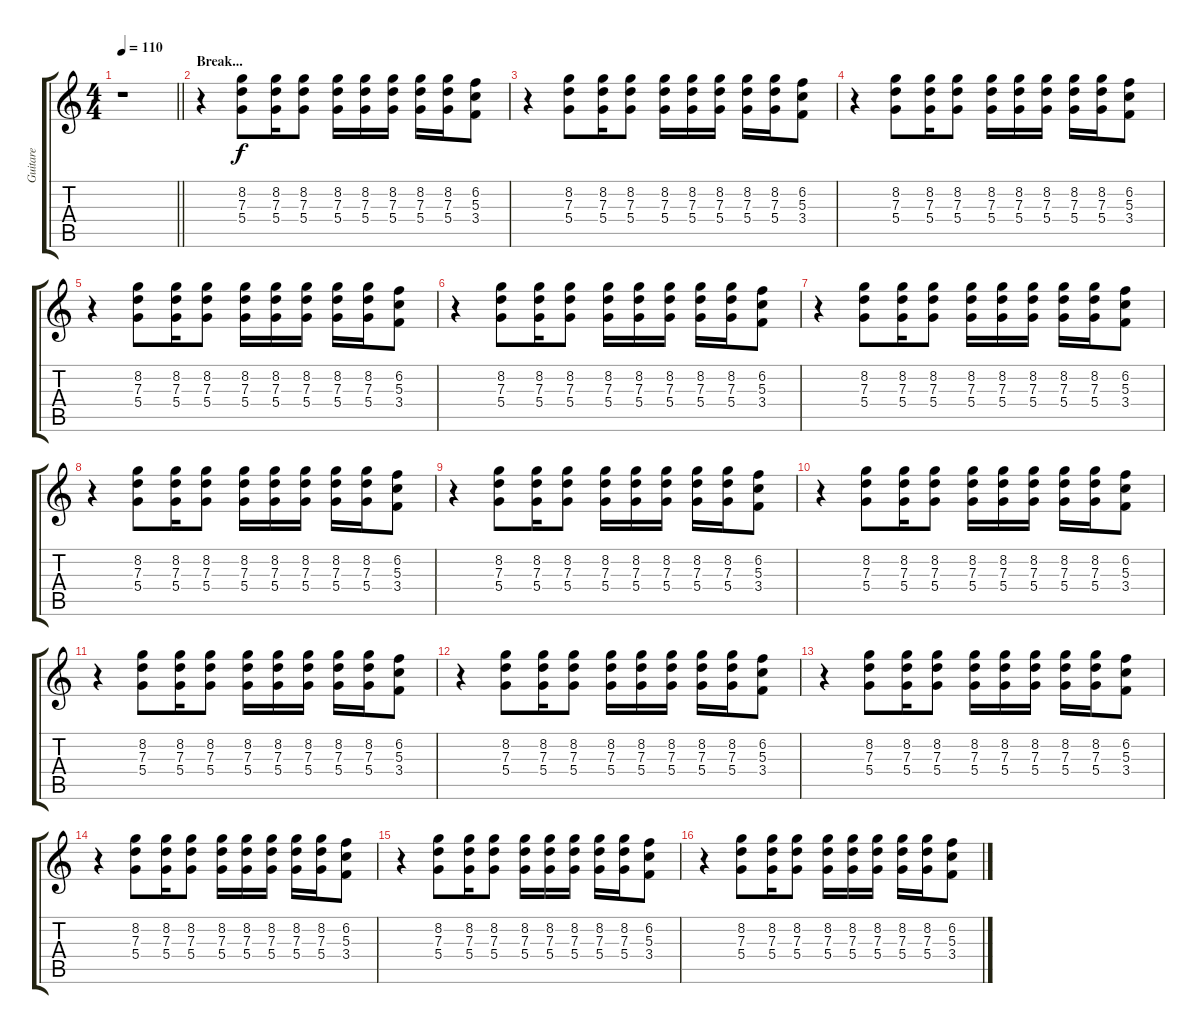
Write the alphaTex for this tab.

\track ("Guitare" "Guitare") {instrument overdrivenguitar}
\staff {score tabs}
\tuning (E4 B3 G3 D3 A2 E2) {hide}
\ts (4 4)
\tempo 110
\clef g2
\barLineRight lightlight
\ks c
r.1{dy f} |
\section ("" "Break...")
r.4 (8.2 7.3 5.4).8 (8.2 7.3 5.4).16 (8.2 7.3 5.4).8 (8.2 7.3 5.4).16 (8.2 7.3 5.4).16 (8.2 7.3 5.4).16 (8.2 7.3 5.4).16 (8.2 7.3 5.4).16 (6.2 5.3 3.4).8 |
r.4 (8.2 7.3 5.4).8 (8.2 7.3 5.4).16 (8.2 7.3 5.4).8 (8.2 7.3 5.4).16 (8.2 7.3 5.4).16 (8.2 7.3 5.4).16 (8.2 7.3 5.4).16 (8.2 7.3 5.4).16 (6.2 5.3 3.4).8 |
r.4 (8.2 7.3 5.4).8 (8.2 7.3 5.4).16 (8.2 7.3 5.4).8 (8.2 7.3 5.4).16 (8.2 7.3 5.4).16 (8.2 7.3 5.4).16 (8.2 7.3 5.4).16 (8.2 7.3 5.4).16 (6.2 5.3 3.4).8 |
r.4 (8.2 7.3 5.4).8 (8.2 7.3 5.4).16 (8.2 7.3 5.4).8 (8.2 7.3 5.4).16 (8.2 7.3 5.4).16 (8.2 7.3 5.4).16 (8.2 7.3 5.4).16 (8.2 7.3 5.4).16 (6.2 5.3 3.4).8 |
r.4 (8.2 7.3 5.4).8 (8.2 7.3 5.4).16 (8.2 7.3 5.4).8 (8.2 7.3 5.4).16 (8.2 7.3 5.4).16 (8.2 7.3 5.4).16 (8.2 7.3 5.4).16 (8.2 7.3 5.4).16 (6.2 5.3 3.4).8 |
r.4 (8.2 7.3 5.4).8 (8.2 7.3 5.4).16 (8.2 7.3 5.4).8 (8.2 7.3 5.4).16 (8.2 7.3 5.4).16 (8.2 7.3 5.4).16 (8.2 7.3 5.4).16 (8.2 7.3 5.4).16 (6.2 5.3 3.4).8 |
r.4 (8.2 7.3 5.4).8 (8.2 7.3 5.4).16 (8.2 7.3 5.4).8 (8.2 7.3 5.4).16 (8.2 7.3 5.4).16 (8.2 7.3 5.4).16 (8.2 7.3 5.4).16 (8.2 7.3 5.4).16 (6.2 5.3 3.4).8 |
r.4 (8.2 7.3 5.4).8 (8.2 7.3 5.4).16 (8.2 7.3 5.4).8 (8.2 7.3 5.4).16 (8.2 7.3 5.4).16 (8.2 7.3 5.4).16 (8.2 7.3 5.4).16 (8.2 7.3 5.4).16 (6.2 5.3 3.4).8 |
r.4 (8.2 7.3 5.4).8 (8.2 7.3 5.4).16 (8.2 7.3 5.4).8 (8.2 7.3 5.4).16 (8.2 7.3 5.4).16 (8.2 7.3 5.4).16 (8.2 7.3 5.4).16 (8.2 7.3 5.4).16 (6.2 5.3 3.4).8 |
r.4 (8.2 7.3 5.4).8 (8.2 7.3 5.4).16 (8.2 7.3 5.4).8 (8.2 7.3 5.4).16 (8.2 7.3 5.4).16 (8.2 7.3 5.4).16 (8.2 7.3 5.4).16 (8.2 7.3 5.4).16 (6.2 5.3 3.4).8 |
r.4 (8.2 7.3 5.4).8 (8.2 7.3 5.4).16 (8.2 7.3 5.4).8 (8.2 7.3 5.4).16 (8.2 7.3 5.4).16 (8.2 7.3 5.4).16 (8.2 7.3 5.4).16 (8.2 7.3 5.4).16 (6.2 5.3 3.4).8 |
r.4 (8.2 7.3 5.4).8 (8.2 7.3 5.4).16 (8.2 7.3 5.4).8 (8.2 7.3 5.4).16 (8.2 7.3 5.4).16 (8.2 7.3 5.4).16 (8.2 7.3 5.4).16 (8.2 7.3 5.4).16 (6.2 5.3 3.4).8 |
r.4 (8.2 7.3 5.4).8 (8.2 7.3 5.4).16 (8.2 7.3 5.4).8 (8.2 7.3 5.4).16 (8.2 7.3 5.4).16 (8.2 7.3 5.4).16 (8.2 7.3 5.4).16 (8.2 7.3 5.4).16 (6.2 5.3 3.4).8 |
r.4 (8.2 7.3 5.4).8 (8.2 7.3 5.4).16 (8.2 7.3 5.4).8 (8.2 7.3 5.4).16 (8.2 7.3 5.4).16 (8.2 7.3 5.4).16 (8.2 7.3 5.4).16 (8.2 7.3 5.4).16 (6.2 5.3 3.4).8 |
r.4 (8.2 7.3 5.4).8 (8.2 7.3 5.4).16 (8.2 7.3 5.4).8 (8.2 7.3 5.4).16 (8.2 7.3 5.4).16 (8.2 7.3 5.4).16 (8.2 7.3 5.4).16 (8.2 7.3 5.4).16 (6.2 5.3 3.4).8
